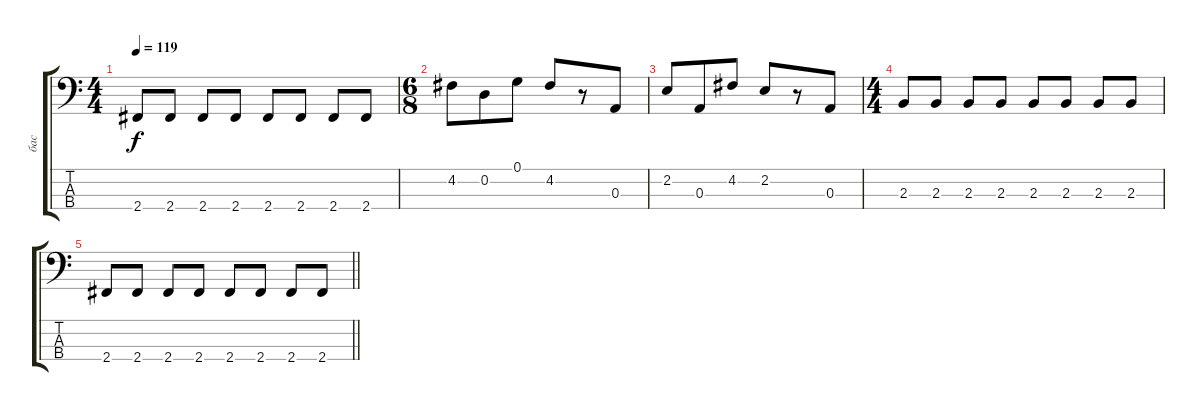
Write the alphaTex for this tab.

\track ("бас" "бас") {instrument electricbassfinger}
\staff {score tabs}
\tuning (G2 D2 A1 E1) {hide}
\ts (4 4)
\tempo 119
\clef f4
\ks c
2.4.8{dy f} 2.4.8 2.4.8 2.4.8 2.4.8 2.4.8 2.4.8 2.4.8 |
\ts (6 8)
4.2.8 0.2.8 0.1.8 4.2.8 r.8 0.3.8 |
2.2.8 0.3.8 4.2.8 2.2.8 r.8 0.3.8 |
\ts (4 4)
2.3.8 2.3.8{volume 12} 2.3.8{volume 11} 2.3.8{volume 11} 2.3.8{volume 10} 2.3.8{volume 9} 2.3.8{volume 8} 2.3.8{volume 8} |
\barLineRight lightlight
2.4.8{volume 7} 2.4.8{volume 6} 2.4.8{volume 6} 2.4.8{volume 5} 2.4.8{volume 4} 2.4.8{volume 4} 2.4.8{volume 3} 2.4.8{volume 2}
